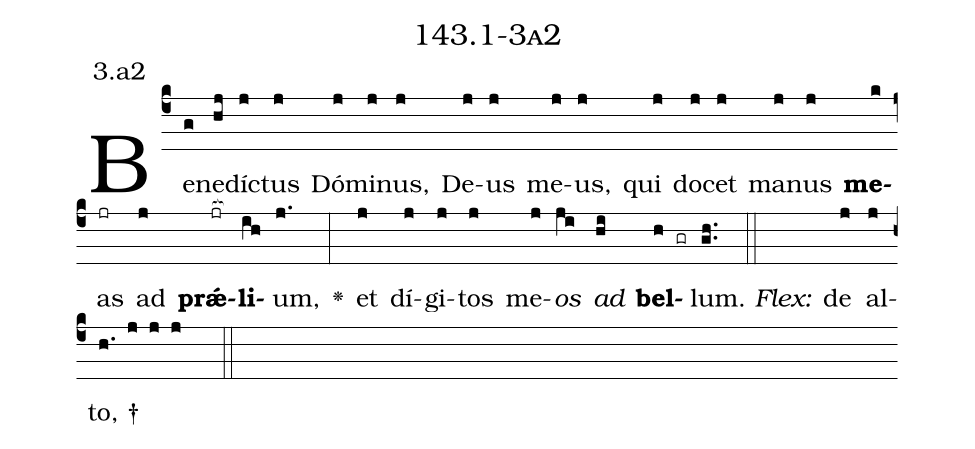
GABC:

name: 143.1-3a2;
annotation: 3.a2;
%%
(c4)Be(g)ne(hj)díc(j)tus(j) Dó(j)mi(j)nus,(j) De(j)us(j) me(j)us,(j) qui(j) do(j)cet(j) ma(j)nus(j) <b>me</b>(k)as(jr) ad(j) <b>prǽ</b>(jr[ocb:1{])<b>li</b>(ih[ocb:0}])um,(j.) <v>\greheightstar</v>(:) et(j) dí(j)gi(j)tos(j) me(j)<i>os</i>(ji) <i>ad</i>(hi) <b>bel</b>(h gr)lum.(gh..) (::)
<i>Flex:</i>()  de(j) al(j)to, †(h. j j j  ::)

%E(j) u(j) o(ji) u(hi) a(h) e.(gh..) (::)
